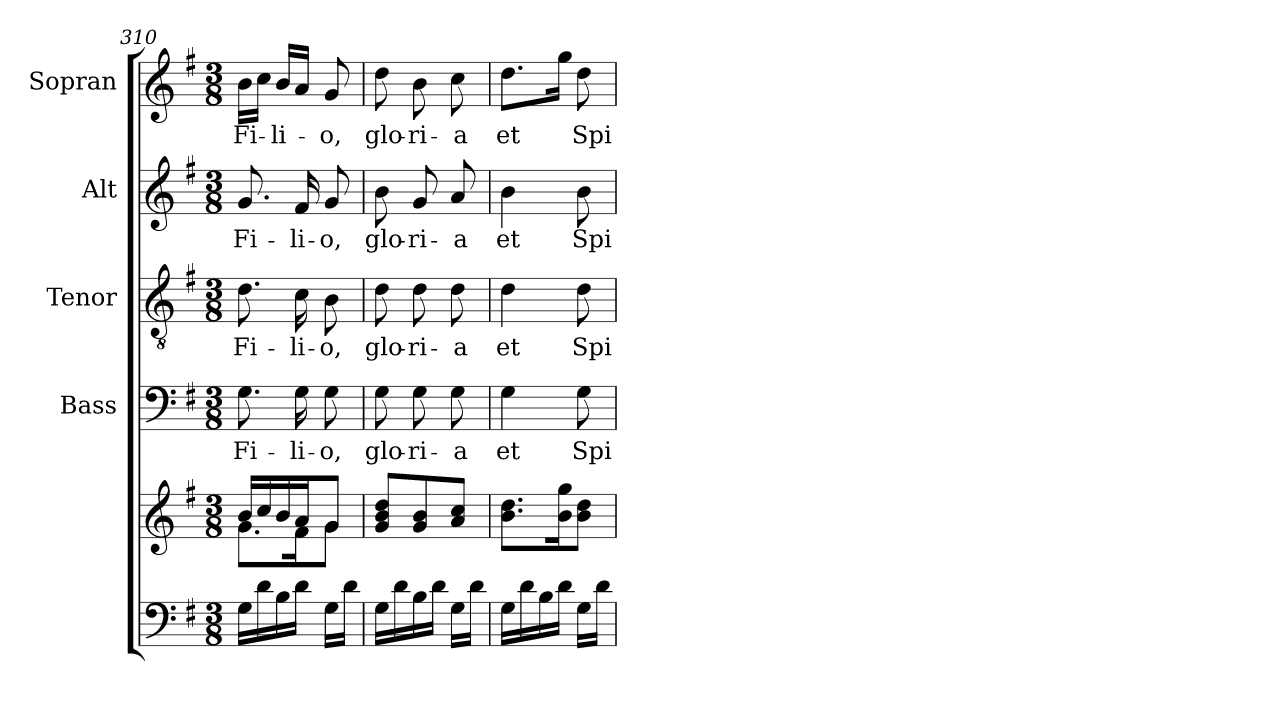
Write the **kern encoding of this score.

**kern	**kern	**kern	**text	**kern	**text	**kern	**text	**kern	**text
*part5	*part5	*part4	*part4	*part3	*part3	*part2	*part2	*part1	*part1
*staff6	*staff5	*staff4	*staff4	*staff3	*staff3	*staff2	*staff2	*staff1	*staff1
*	*	*I"Bass	*	*I"Tenor	*	*I"Alt	*	*I"Sopran	*
*	*	*I'B.	*	*I'T.	*	*I'A.	*	*I'S.	*
*clefF4	*clefG2	*clefF4	*	*clefGv2	*	*clefG2	*	*clefG2	*
*k[f#]	*k[f#]	*k[f#]	*	*k[f#]	*	*k[f#]	*	*k[f#]	*
*G:	*G:	*G:	*	*G:	*	*G:	*	*G:	*
*M3/8	*M3/8	*M3/8	*	*M3/8	*	*M3/8	*	*M3/8	*
=310	=310	=310	=310	=310	=310	=310	=310	=310	=310
*	*^	*	*	*	*	*	*	*	*
!	!	!	!	!LO:LY:b	!	!LO:LY:b	!	!LO:LY:b	!	!LO:LY:b
16G\LL	16b/LL	8.g\L	8.G\	Fi-	8.d\	Fi-	8.g/	Fi-	16b\LL	Fi-
16d\	16cc/	.	.	.	.	.	.	.	16cc\JJ	.
!	!	!	!	!	!	!	!	!	!	!LO:LY:b
16B\	16b/	.	.	.	.	.	.	.	16b/LL	-li-
!	!	!	!	!LO:LY:b	!	!LO:LY:b	!	!LO:LY:b	!	!
16d\JJ	16a/J	16f#\k	16G\	-li-	16c\	-li-	16f#/	-li-	16a/JJ	.
!	!	!	!	!LO:LY:b	!	!LO:LY:b	!	!LO:LY:b	!	!LO:LY:b
16G\LL	8g/J	8g\J	8G\	-o,	8B\	-o,	8g/	-o,	8g/	-o,
16d\JJ	.	.	.	.	.	.	.	.	.	.
*	*v	*v	*	*	*	*	*	*	*	*
=311	=311	=311	=311	=311	=311	=311	=311	=311	=311
!	!	!	!LO:LY:b	!	!LO:LY:b	!	!LO:LY:b	!	!LO:LY:b
16G\LL	8g/ 8b/ 8dd/L	8G\	glo-	8d\	glo-	8b\	glo-	8dd\	glo-
16d\	.	.	.	.	.	.	.	.	.
!	!	!	!LO:LY:b	!	!LO:LY:b	!	!LO:LY:b	!	!LO:LY:b
16B\	8g/ 8b/	8G\	-ri-	8d\	-ri-	8g/	-ri-	8b\	-ri-
16d\JJ	.	.	.	.	.	.	.	.	.
!	!	!	!LO:LY:b	!	!LO:LY:b	!	!LO:LY:b	!	!LO:LY:b
16G\LL	8a/ 8cc/J	8G\	-a	8d\	-a	8a/	-a	8cc\	-a
16d\JJ	.	.	.	.	.	.	.	.	.
=312	=312	=312	=312	=312	=312	=312	=312	=312	=312
!	!	!	!LO:LY:b	!	!LO:LY:b	!	!LO:LY:b	!	!LO:LY:b
16G\LL	8.b\ 8.dd\L	4G\	et	4d\	et	4b\	et	8.dd\L	et
16d\	.	.	.	.	.	.	.	.	.
16B\	.	.	.	.	.	.	.	.	.
16d\JJ	16b\ 16gg\k	.	.	.	.	.	.	16gg\Jk	.
!	!	!	!LO:LY:b	!	!LO:LY:b	!	!LO:LY:b	!	!LO:LY:b
16G\LL	8b\ 8dd\J	8G\	Spi-	8d\	Spi-	8b\	Spi-	8dd\	Spi-
16d\JJ	.	.	.	.	.	.	.	.	.
=	=	=	=	=	=	=	=	=	=
*-	*-	*-	*-	*-	*-	*-	*-	*-	*-
